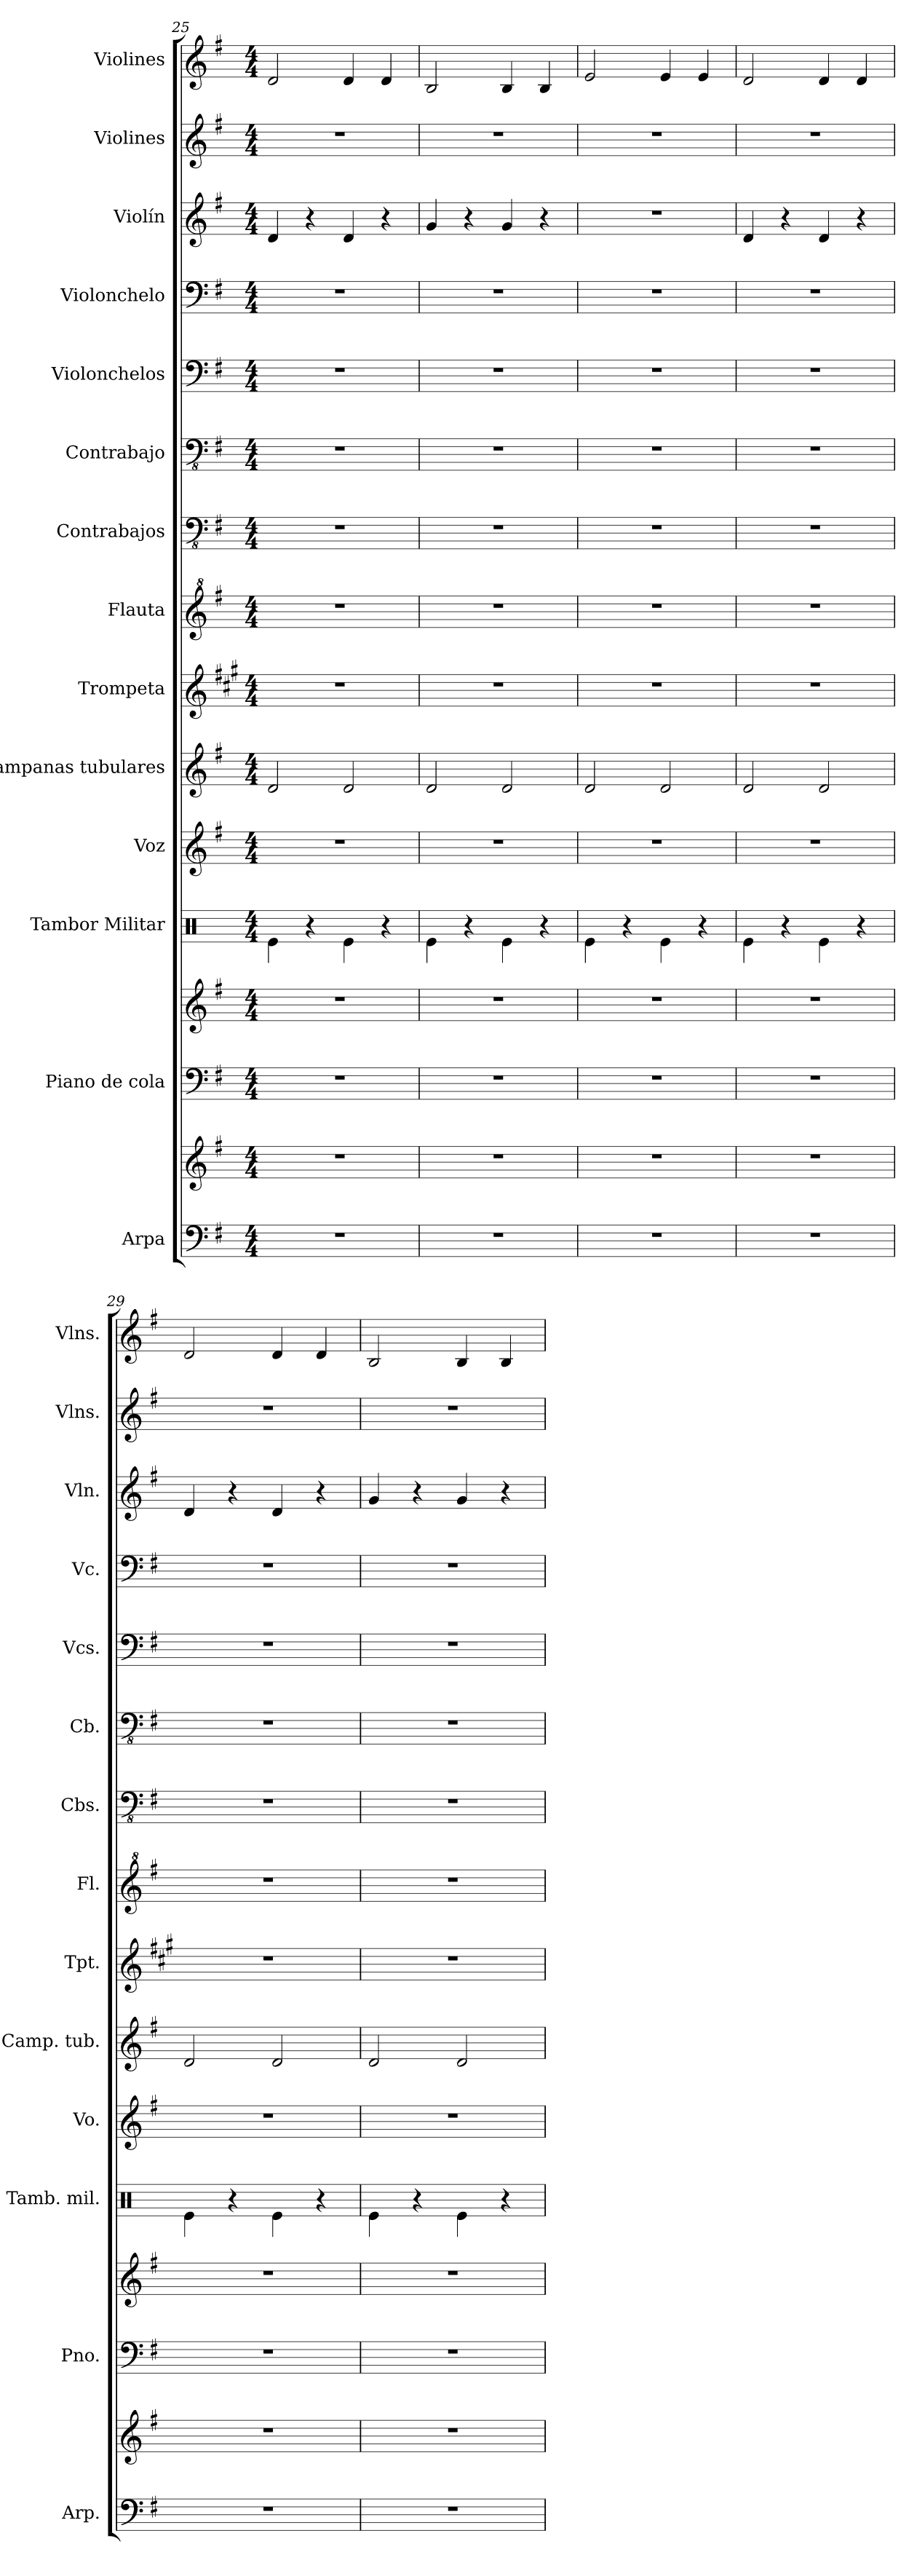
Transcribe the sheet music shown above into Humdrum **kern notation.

**kern	**kern	**kern	**kern	**kern	**kern	**kern	**kern	**kern	**kern	**kern	**kern	**kern	**kern	**kern	**kern
*part14	*part14	*part13	*part13	*part12	*part11	*part10	*part9	*part8	*part7	*part6	*part5	*part4	*part3	*part2	*part1
*staff16	*staff15	*staff14	*staff13	*staff12	*staff11	*staff10	*staff9	*staff8	*staff7	*staff6	*staff5	*staff4	*staff3	*staff2	*staff1
*I"Arpa	*	*I"Piano de cola	*	*I"Tambor Militar	*I"Voz	*I"Campanas tubulares	*I"Trompeta	*I"Flauta	*I"Contrabajos	*I"Contrabajo	*I"Violonchelos	*I"Violonchelo	*I"Violín	*I"Violines	*I"Violines
*I'Arp.	*	*I'Pno.	*	*I'Tamb. mil.	*I'Vo.	*I'Camp. tub.	*I'Tpt.	*I'Fl.	*I'Cbs.	*I'Cb.	*I'Vcs.	*I'Vc.	*I'Vln.	*I'Vlns.	*I'Vlns.
*clefF4	*clefG2	*clefF4	*clefG2	*clefX	*clefG2	*clefG2	*clefG2	*clefG^2	*clefFv4	*clefFv4	*clefF4	*clefF4	*clefG2	*clefG2	*clefG2
*	*	*	*	*	*	*	*ITrd1c2	*	*	*ITrd7c12	*	*	*	*	*
*k[f#]	*k[f#]	*k[f#]	*k[f#]	*k[]	*k[f#]	*k[f#]	*k[f#]	*k[f#]	*k[f#]	*k[f#]	*k[f#]	*k[f#]	*k[f#]	*k[f#]	*k[f#]
*M4/4	*M4/4	*M4/4	*M4/4	*M4/4	*M4/4	*M4/4	*M4/4	*M4/4	*M4/4	*M4/4	*M4/4	*M4/4	*M4/4	*M4/4	*M4/4
=25	=25	=25	=25	=25	=25	=25	=25	=25	=25	=25	=25	=25	=25	=25	=25
1r	1r	1r	1r	4Re\	1r	2d/	1r	1r	1r	1r	1r	1r	4d/	1r	2d/
.	.	.	.	4r	.	.	.	.	.	.	.	.	4r	.	.
.	.	.	.	4Re\	.	2d/	.	.	.	.	.	.	4d/	.	4d/
.	.	.	.	4r	.	.	.	.	.	.	.	.	4r	.	4d/
=26	=26	=26	=26	=26	=26	=26	=26	=26	=26	=26	=26	=26	=26	=26	=26
1r	1r	1r	1r	4Re\	1r	2d/	1r	1r	1r	1r	1r	1r	4g/	1r	2B/
.	.	.	.	4r	.	.	.	.	.	.	.	.	4r	.	.
.	.	.	.	4Re\	.	2d/	.	.	.	.	.	.	4g/	.	4B/
.	.	.	.	4r	.	.	.	.	.	.	.	.	4r	.	4B/
=27	=27	=27	=27	=27	=27	=27	=27	=27	=27	=27	=27	=27	=27	=27	=27
1r	1r	1r	1r	4Re\	1r	2d/	1r	1r	1r	1r	1r	1r	1r	1r	2e/
.	.	.	.	4r	.	.	.	.	.	.	.	.	.	.	.
.	.	.	.	4Re\	.	2d/	.	.	.	.	.	.	.	.	4e/
.	.	.	.	4r	.	.	.	.	.	.	.	.	.	.	4e/
=28	=28	=28	=28	=28	=28	=28	=28	=28	=28	=28	=28	=28	=28	=28	=28
1r	1r	1r	1r	4Re\	1r	2d/	1r	1r	1r	1r	1r	1r	4d/	1r	2d/
.	.	.	.	4r	.	.	.	.	.	.	.	.	4r	.	.
.	.	.	.	4Re\	.	2d/	.	.	.	.	.	.	4d/	.	4d/
.	.	.	.	4r	.	.	.	.	.	.	.	.	4r	.	4d/
=29	=29	=29	=29	=29	=29	=29	=29	=29	=29	=29	=29	=29	=29	=29	=29
1r	1r	1r	1r	4Re\	1r	2d/	1r	1r	1r	1r	1r	1r	4d/	1r	2d/
.	.	.	.	4r	.	.	.	.	.	.	.	.	4r	.	.
.	.	.	.	4Re\	.	2d/	.	.	.	.	.	.	4d/	.	4d/
.	.	.	.	4r	.	.	.	.	.	.	.	.	4r	.	4d/
=30	=30	=30	=30	=30	=30	=30	=30	=30	=30	=30	=30	=30	=30	=30	=30
1r	1r	1r	1r	4Re\	1r	2d/	1r	1r	1r	1r	1r	1r	4g/	1r	2B/
.	.	.	.	4r	.	.	.	.	.	.	.	.	4r	.	.
.	.	.	.	4Re\	.	2d/	.	.	.	.	.	.	4g/	.	4B/
.	.	.	.	4r	.	.	.	.	.	.	.	.	4r	.	4B/
=	=	=	=	=	=	=	=	=	=	=	=	=	=	=	=
*-	*-	*-	*-	*-	*-	*-	*-	*-	*-	*-	*-	*-	*-	*-	*-
